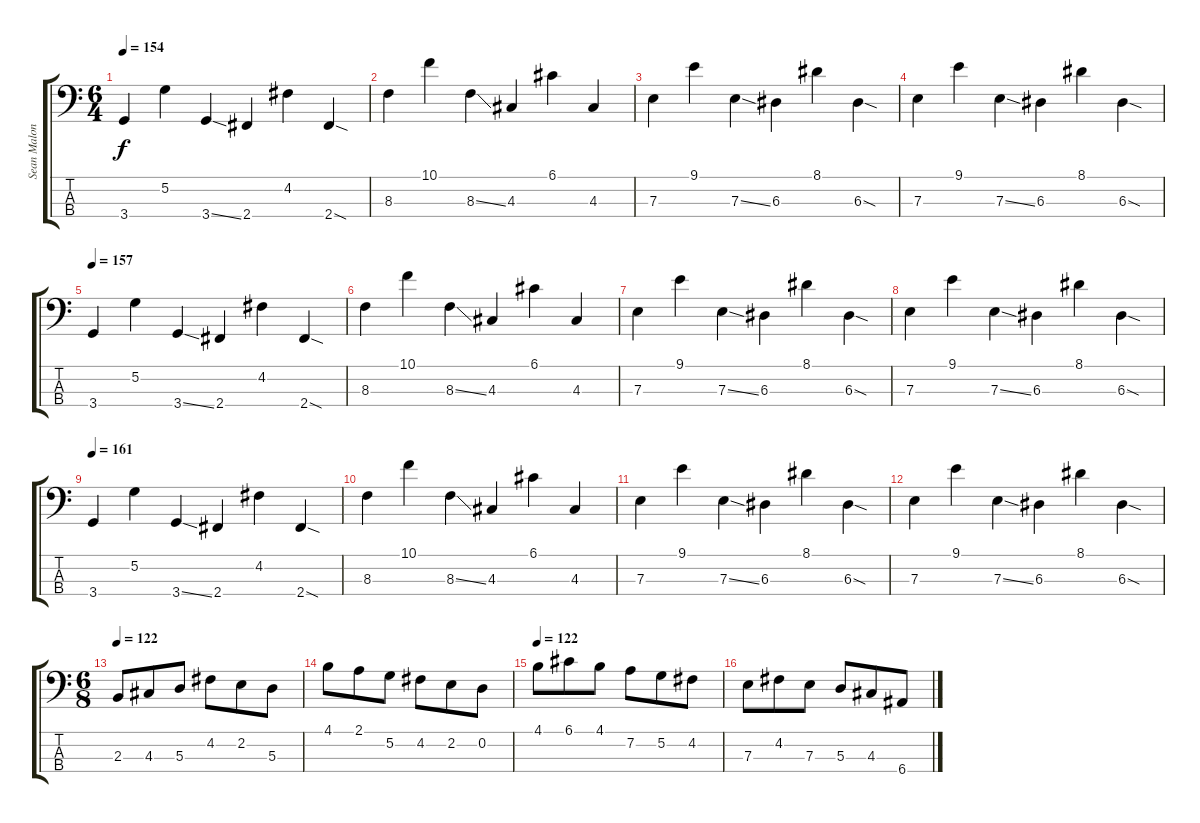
\track ("Sean Malone" "Sean Malon") {instrument fretlessbass}
\staff {score tabs}
\tuning (G2 D2 A1 E1) {hide}
\ts (6 4)
\tempo 154
\clef f4
\ks c
3.4.4{dy f} 5.2.4 3.4{ss}.4 2.4.4 4.2.4 2.4{sod}.4 |
8.3.4 10.1.4 8.3{ss}.4 4.3.4 6.1.4 4.3.4 |
7.3.4 9.1.4 7.3{ss}.4 6.3.4 8.1.4 6.3{sod}.4 |
7.3.4 9.1.4 7.3{ss}.4 6.3.4 8.1.4 6.3{sod}.4 |
\tempo 157
3.4.4 5.2.4 3.4{ss}.4 2.4.4 4.2.4 2.4{sod}.4 |
8.3.4 10.1.4 8.3{ss}.4 4.3.4 6.1.4 4.3.4 |
7.3.4 9.1.4 7.3{ss}.4 6.3.4 8.1.4 6.3{sod}.4 |
7.3.4 9.1.4 7.3{ss}.4 6.3.4 8.1.4 6.3{sod}.4 |
\tempo 161
3.4.4 5.2.4 3.4{ss}.4 2.4.4 4.2.4 2.4{sod}.4 |
8.3.4 10.1.4 8.3{ss}.4 4.3.4 6.1.4 4.3.4 |
7.3.4 9.1.4 7.3{ss}.4 6.3.4 8.1.4 6.3{sod}.4 |
7.3.4 9.1.4 7.3{ss}.4 6.3.4 8.1.4 6.3{sod}.4 |
\ts (6 8)
\tempo 122
2.3.8 4.3.8 5.3.8 4.2.8 2.2.8 5.3.8 |
4.1.8 2.1.8 5.2.8 4.2.8 2.2.8 0.2.8 |
\tempo 122
4.1.8 6.1.8 4.1.8 7.2.8 5.2.8 4.2.8 |
7.3.8 4.2.8 7.3.8 5.3.8 4.3.8 6.4.8
